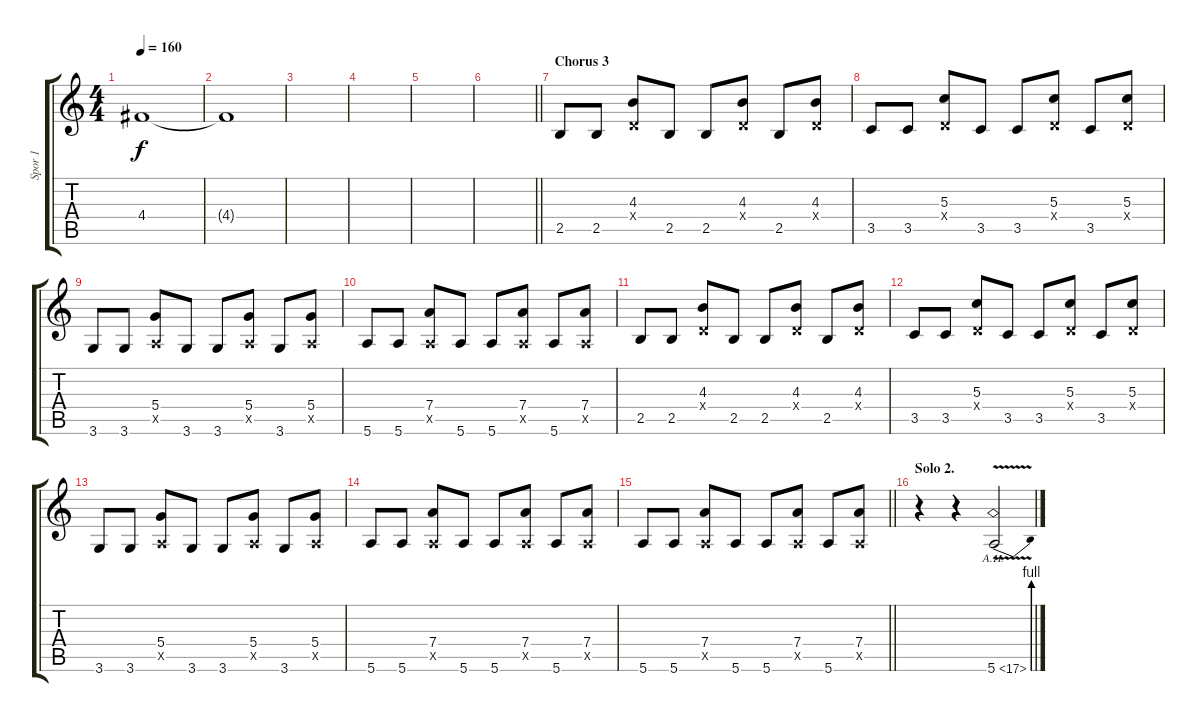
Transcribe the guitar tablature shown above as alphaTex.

\track ("Spor 1" "Spor 1") {instrument distortionguitar}
\staff {score tabs}
\tuning (E4 B3 G3 D3 A2 E2) {hide}
\ts (4 4)
\tempo 160
\clef g2
\ks c
4.4{t}.1{dy f} |
4.4{t}.1 |
|
|
|
\barLineRight lightlight
|
\section ("" "Chorus 3")
2.5.8 2.5.8 (4.3 0.4{x}).8 2.5.8 2.5.8 (4.3 0.4{x}).8 2.5.8 (4.3 0.4{x}).8 |
3.5.8 3.5.8 (5.3 0.4{x}).8 3.5.8 3.5.8 (5.3 0.4{x}).8 3.5.8 (5.3 0.4{x}).8 |
3.6.8 3.6.8 (5.4 0.5{x}).8 3.6.8 3.6.8 (5.4 0.5{x}).8 3.6.8 (5.4 0.5{x}).8 |
5.6.8 5.6.8 (7.4 0.5{x}).8 5.6.8 5.6.8 (7.4 0.5{x}).8 5.6.8 (7.4 0.5{x}).8 |
2.5.8 2.5.8 (4.3 0.4{x}).8 2.5.8 2.5.8 (4.3 0.4{x}).8 2.5.8 (4.3 0.4{x}).8 |
3.5.8 3.5.8 (5.3 0.4{x}).8 3.5.8 3.5.8 (5.3 0.4{x}).8 3.5.8 (5.3 0.4{x}).8 |
3.6.8 3.6.8 (5.4 0.5{x}).8 3.6.8 3.6.8 (5.4 0.5{x}).8 3.6.8 (5.4 0.5{x}).8 |
5.6.8 5.6.8 (7.4 0.5{x}).8 5.6.8 5.6.8 (7.4 0.5{x}).8 5.6.8 (7.4 0.5{x}).8 |
\barLineRight lightlight
5.6.8 5.6.8 (7.4 0.5{x}).8 5.6.8 5.6.8 (7.4 0.5{x}).8 5.6.8 (7.4 0.5{x}).8 |
\section ("" "Solo 2.")
r.4 r.4 5.6{be (bend 0 0 60 4) ah 12 v}.2
